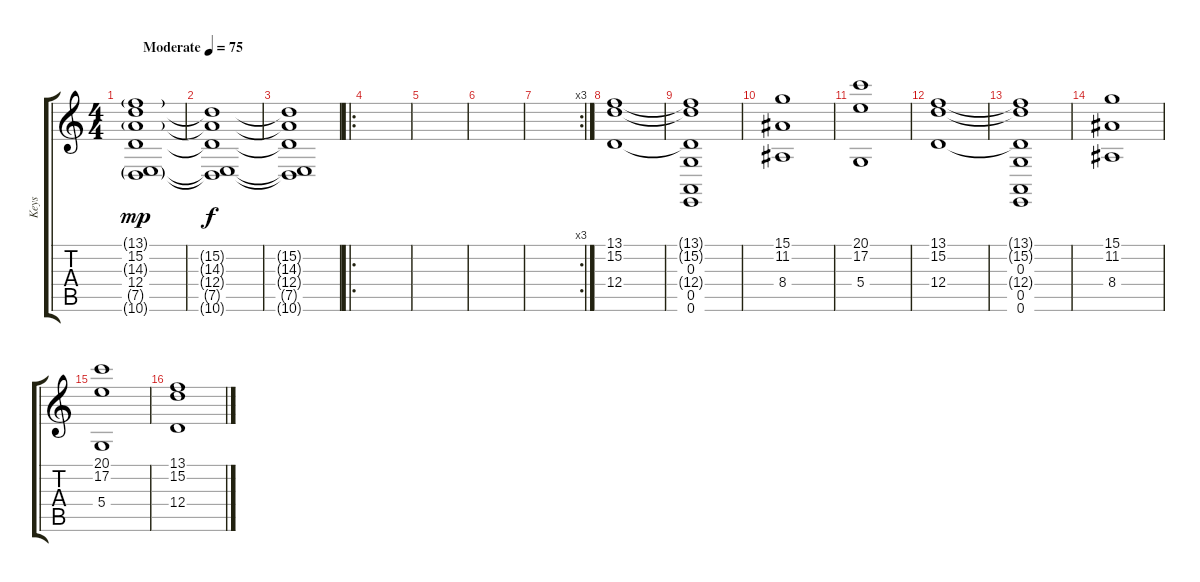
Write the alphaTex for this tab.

\track ("Keys" "Keys") {instrument stringensemble1}
\staff {score tabs}
\tuning (E4 B3 G3 D3 A2 E2) {hide}
\ts (4 4)
\tempo (75 "Moderate")
\clef g2
\ks c
(13.1{g} 15.2 14.3{g} 12.4 7.5{g} 10.6{g}).1{dy mp volume 0 instrument stringensemble1} |
(15.2{t} 14.3{t} 12.4{t} 7.5{t} 10.6{t}).1{dy f} |
(15.2{t} 14.3{t} 12.4{t} 7.5{t} 10.6{t}).1 |
\ro
|
|
|
\rc 3
|
(13.1 15.2 12.4).1 |
(13.1{t} 15.2{t} 0.3 12.4{t} 0.5 0.6).1 |
(15.1 11.2 8.4).1 |
(20.1 17.2 5.4).1 |
(13.1 15.2 12.4).1 |
(13.1{t} 15.2{t} 0.3 12.4{t} 0.5 0.6).1 |
(15.1 11.2 8.4).1 |
(20.1 17.2 5.4).1 |
(13.1 15.2 12.4).1
